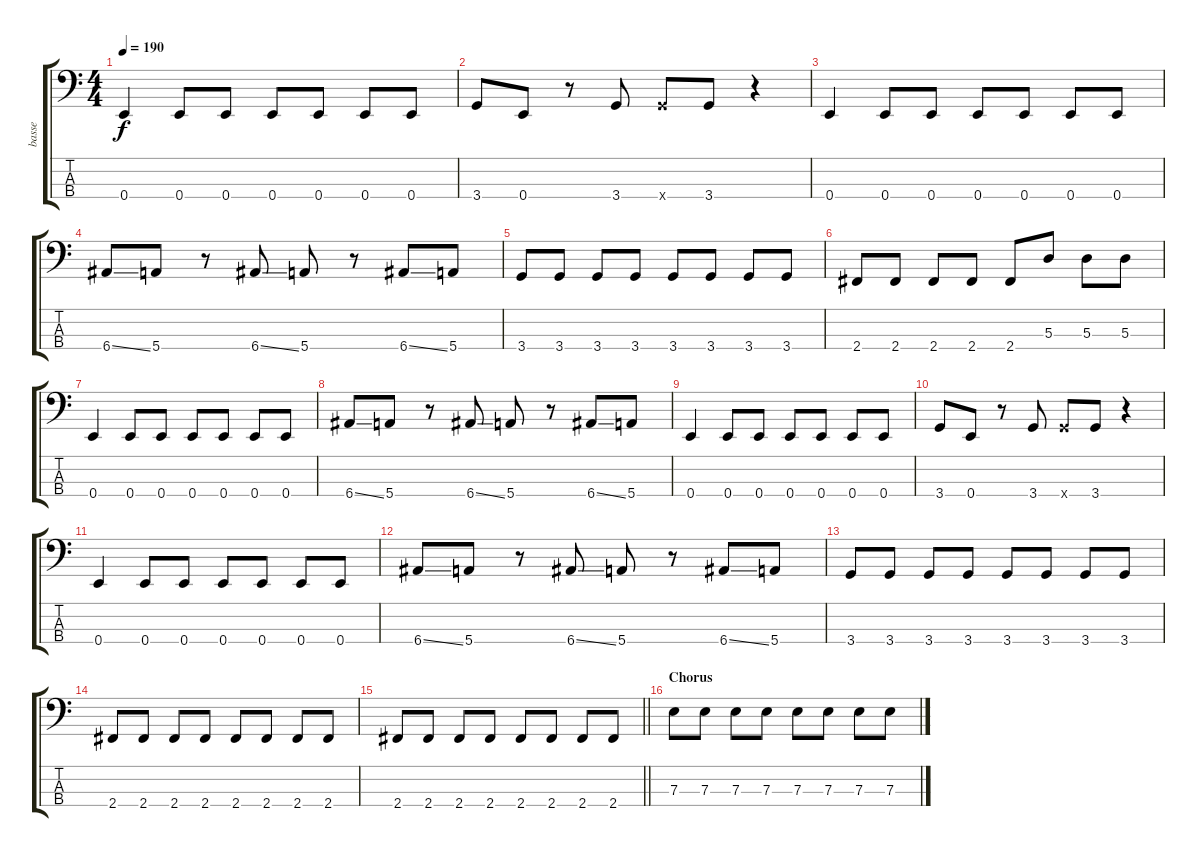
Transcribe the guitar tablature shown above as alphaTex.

\track ("basse" "basse") {instrument electricbassfinger}
\staff {score tabs}
\tuning (G2 D2 A1 E1) {hide}
\ts (4 4)
\tempo 190
\clef f4
\ks c
0.4.4{dy f} 0.4.8 0.4.8 0.4.8 0.4.8 0.4.8 0.4.8 |
3.4.8 0.4.8 r.8 3.4.8 3.4{x}.8 3.4.8 r.4 |
0.4.4 0.4.8 0.4.8 0.4.8 0.4.8 0.4.8 0.4.8 |
6.4{ss}.8 5.4.8 r.8 6.4{ss}.8 5.4.8 r.8 6.4{ss}.8 5.4.8 |
3.4.8 3.4.8 3.4.8 3.4.8 3.4.8 3.4.8 3.4.8 3.4.8 |
2.4.8 2.4.8 2.4.8 2.4.8 2.4.8 5.3.8 5.3.8 5.3.8 |
0.4.4 0.4.8 0.4.8 0.4.8 0.4.8 0.4.8 0.4.8 |
6.4{ss}.8 5.4.8 r.8 6.4{ss}.8 5.4.8 r.8 6.4{ss}.8 5.4.8 |
0.4.4 0.4.8 0.4.8 0.4.8 0.4.8 0.4.8 0.4.8 |
3.4.8 0.4.8 r.8 3.4.8 3.4{x}.8 3.4.8 r.4 |
0.4.4 0.4.8 0.4.8 0.4.8 0.4.8 0.4.8 0.4.8 |
6.4{ss}.8 5.4.8 r.8 6.4{ss}.8 5.4.8 r.8 6.4{ss}.8 5.4.8 |
3.4.8 3.4.8 3.4.8 3.4.8 3.4.8 3.4.8 3.4.8 3.4.8 |
2.4.8 2.4.8 2.4.8 2.4.8 2.4.8 2.4.8 2.4.8 2.4.8 |
\barLineRight lightlight
2.4.8 2.4.8 2.4.8 2.4.8 2.4.8 2.4.8 2.4.8 2.4.8 |
\section ("" "Chorus")
7.3.8 7.3.8 7.3.8 7.3.8 7.3.8 7.3.8 7.3.8 7.3.8
